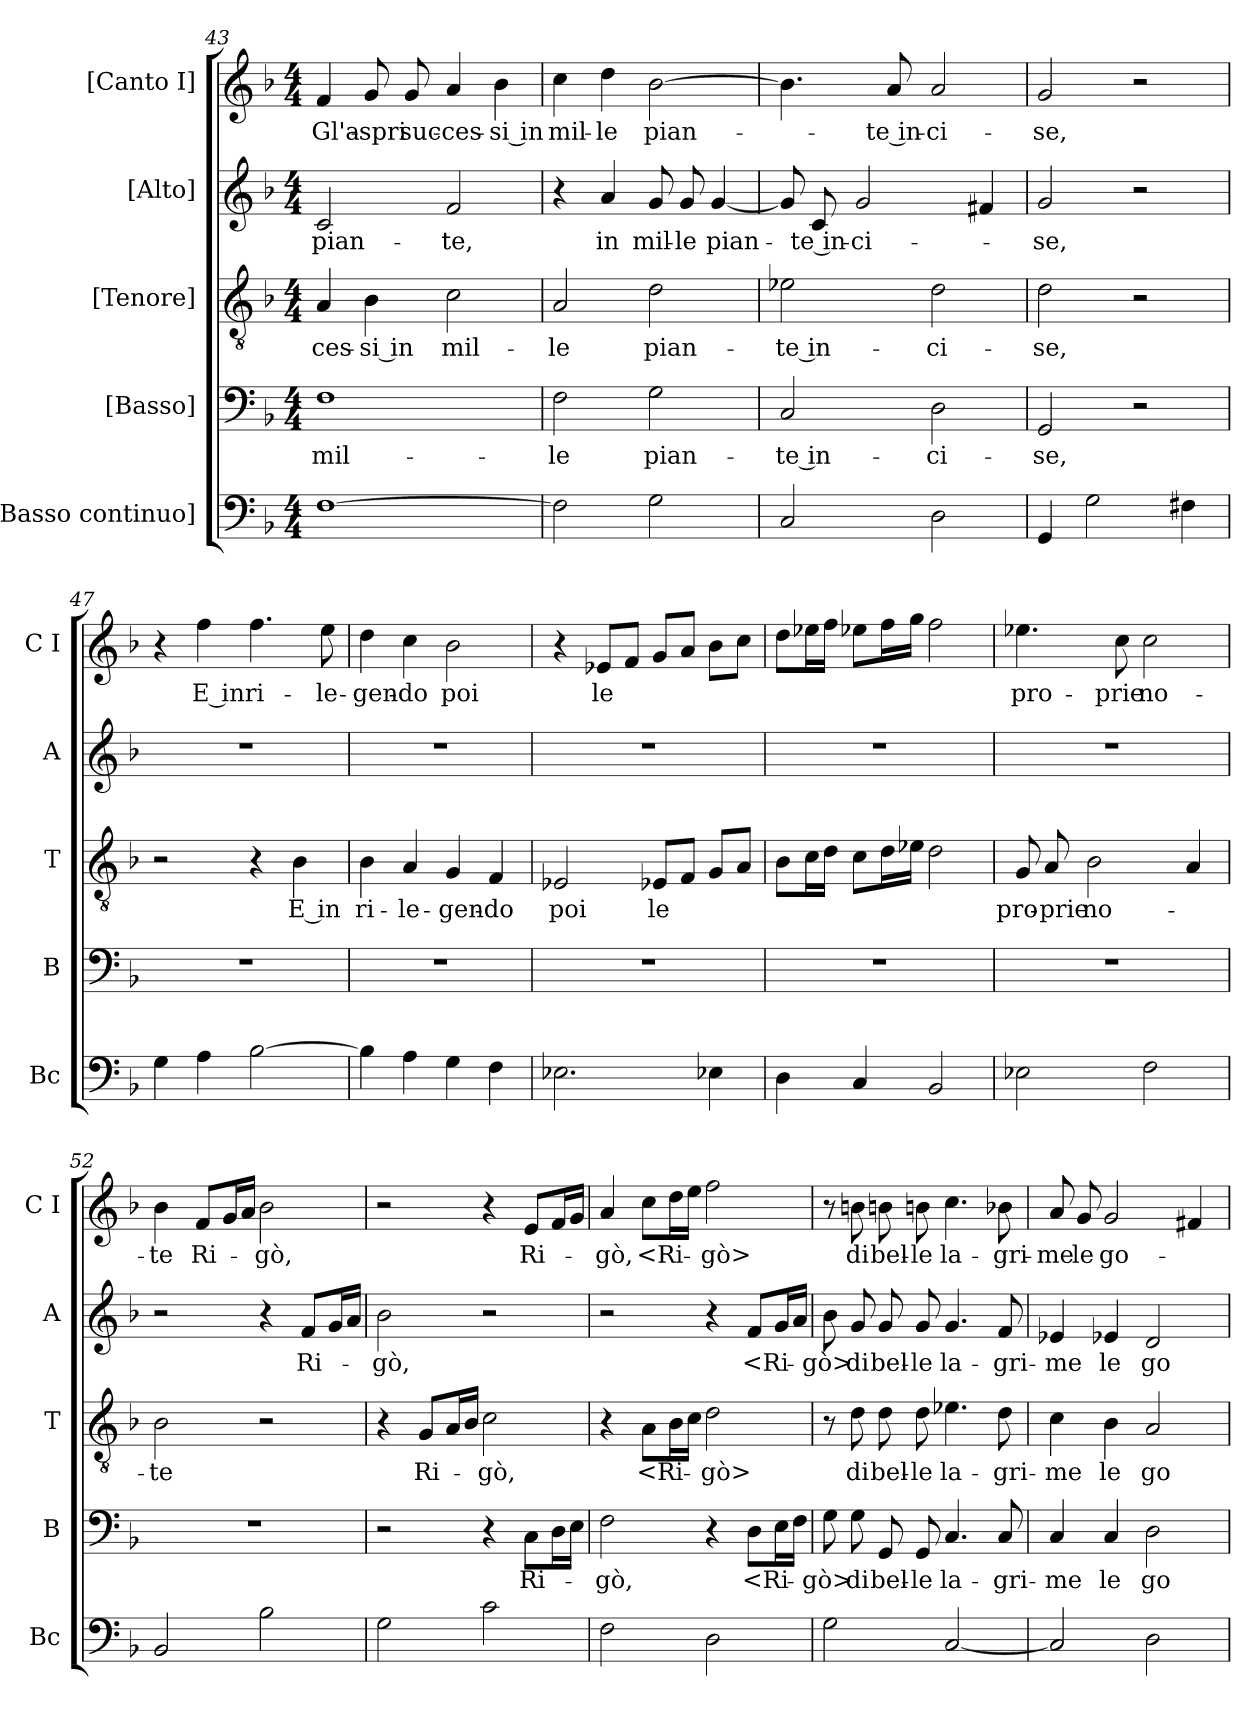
**kern	**kern	**text	**kern	**text	**kern	**text	**kern	**text
*part5	*part4	*part4	*part3	*part3	*part2	*part2	*part1	*part1
*staff5	*staff4	*staff4	*staff3	*staff3	*staff2	*staff2	*staff1	*staff1
*I"[Basso continuo]	*I"[Basso]	*	*I"[Tenore]	*	*I"[Alto]	*	*I"[Canto I]	*
*I'Bc	*I'B	*	*I'T	*	*I'A	*	*I'C I	*
*clefF4	*clefF4	*	*clefGv2	*	*clefG2	*	*clefG2	*
*k[b-]	*k[b-]	*	*k[b-]	*	*k[b-]	*	*k[b-]	*
*F:	*F:	*	*F:	*	*F:	*	*F:	*
*M4/4	*M4/4	*	*M4/4	*	*M4/4	*	*M4/4	*
=43	=43	=43	=43	=43	=43	=43	=43	=43
[1F	1F	mil-	4A	-ces-	2c	pian-	4f	Gl'a-
.	.	.	4B-	-si in	.	.	8g	-spri
.	.	.	.	.	.	.	8g	suc-
.	.	.	2c	mil-	2f	-te,	4a	-ces-
.	.	.	.	.	.	.	4b-	-si in
=44	=44	=44	=44	=44	=44	=44	=44	=44
2F]	2F	-le	2A	-le	4r	.	4cc	mil-
.	.	.	.	.	4a	in	4dd	-le
2G	2G	pian-	2d	pian-	8g	mil-	[2b-	pian-
.	.	.	.	.	8g	-le	.	.
.	.	.	.	.	[4g	pian-	.	.
=45	=45	=45	=45	=45	=45	=45	=45	=45
2C	2C	-te in-	2e-X	-te in-	8g]	.	4.b-]	.
.	.	.	.	.	8c	-te in-	.	.
.	.	.	.	.	2g	-ci-	.	.
.	.	.	.	.	.	.	8a	-te in-
2D	2D	-ci-	2d	-ci-	.	.	2a	-ci-
.	.	.	.	.	4f#X	.	.	.
=46	=46	=46	=46	=46	=46	=46	=46	=46
4GG	2GG	-se,	2d	-se,	2g	-se,	2g	-se,
2G	.	.	.	.	.	.	.	.
.	2r	.	2r	.	2r	.	2r	.
4F#X	.	.	.	.	.	.	.	.
=47	=47	=47	=47	=47	=47	=47	=47	=47
4G	1r	.	2r	.	1r	.	4r	.
4A	.	.	.	.	.	.	4ff	E in
[2B-	.	.	4r	.	.	.	4.ff	ri-
.	.	.	4B-	E in	.	.	.	.
.	.	.	.	.	.	.	8ee	-le-
=48	=48	=48	=48	=48	=48	=48	=48	=48
4B-]	1r	.	4B-	ri-	1r	.	4dd	-gen-
4A	.	.	4A	-le-	.	.	4cc	-do
4G	.	.	4G	-gen-	.	.	2b-	poi
4F	.	.	4F	-do	.	.	.	.
=49	=49	=49	=49	=49	=49	=49	=49	=49
2.E-X	1r	.	2E-X	poi	1r	.	4r	.
.	.	.	.	.	.	.	8e-XL	le
.	.	.	.	.	.	.	8fJ	.
.	.	.	8E-XL	le	.	.	8gL	.
.	.	.	8FJ	.	.	.	8aJ	.
4E-X	.	.	8GL	.	.	.	8b-L	.
.	.	.	8AJ	.	.	.	8ccJ	.
=50	=50	=50	=50	=50	=50	=50	=50	=50
4D	1r	.	8B-L	.	1r	.	8ddL	.
.	.	.	16cL	.	.	.	16ee-XL	.
.	.	.	16dJJ	.	.	.	16ffJJ	.
4C	.	.	8cL	.	.	.	8ee-XL	.
.	.	.	16dL	.	.	.	16ffL	.
.	.	.	16e-XJJ	.	.	.	16ggJJ	.
2BB-	.	.	2d	.	.	.	2ff	.
=51	=51	=51	=51	=51	=51	=51	=51	=51
2E-X	1r	.	8G	pro-	1r	.	4.ee-X	pro-
.	.	.	8A	-prie	.	.	.	.
.	.	.	2B-	no-	.	.	.	.
.	.	.	.	.	.	.	8cc	-prie
2F	.	.	.	.	.	.	2cc	no-
.	.	.	4A	.	.	.	.	.
=52	=52	=52	=52	=52	=52	=52	=52	=52
2BB-	1r	.	2B-	-te	2r	.	4b-	-te
.	.	.	.	.	.	.	8fL	Ri-
.	.	.	.	.	.	.	16gL	.
.	.	.	.	.	.	.	16aJJ	.
2B-	.	.	2r	.	4r	.	2b-	-gò,
.	.	.	.	.	8fL	Ri-	.	.
.	.	.	.	.	16gL	.	.	.
.	.	.	.	.	16aJJ	.	.	.
=53	=53	=53	=53	=53	=53	=53	=53	=53
2G	2r	.	4r	.	2b-	-gò,	2r	.
.	.	.	8GL	Ri-	.	.	.	.
.	.	.	16AL	.	.	.	.	.
.	.	.	16B-JJ	.	.	.	.	.
2c	4r	.	2c	-gò,	2r	.	4r	.
.	8CL	Ri-	.	.	.	.	8eL	Ri-
.	16DL	.	.	.	.	.	16fL	.
.	16EJJ	.	.	.	.	.	16gJJ	.
=54	=54	=54	=54	=54	=54	=54	=54	=54
2F	2F	-gò,	4r	.	2r	.	4a	-gò,
.	.	.	8AL	<Ri-	.	.	8ccL	<Ri-
.	.	.	16B-L	.	.	.	16ddL	.
.	.	.	16cJJ	.	.	.	16eeJJ	.
2D	4r	.	2d	-gò>	4r	.	2ff	-gò>
.	8DL	<Ri-	.	.	8fL	<Ri-	.	.
.	16EL	.	.	.	16gL	.	.	.
.	16FJJ	.	.	.	16aJJ	.	.	.
=55	=55	=55	=55	=55	=55	=55	=55	=55
2G	8G	-gò>	8r	.	8b-	-gò>	8r	.
.	8G	di	8d	di	8g	di	8bn	di
.	8GG	bel-	8d	bel-	8g	bel-	8bn	bel-
.	8GG	-le	8d	-le	8g	-le	8bn	-le
[2C	4.C	la-	4.e-X	la-	4.g	la-	4.cc	la-
.	8C	-gri-	8d	-gri-	8f	-gri-	8b-X	-gri-
=56	=56	=56	=56	=56	=56	=56	=56	=56
2C]	4C	-me	4c	-me	4e-X	-me	8a	-me
.	.	.	.	.	.	.	8g	le
.	4C	le	4B-	le	4e-X	le	2g	go-
2D	2D	go-	2A	go-	2d	go-	.	.
.	.	.	.	.	.	.	4f#X	.
=	=	=	=	=	=	=	=	=
*-	*-	*-	*-	*-	*-	*-	*-	*-
